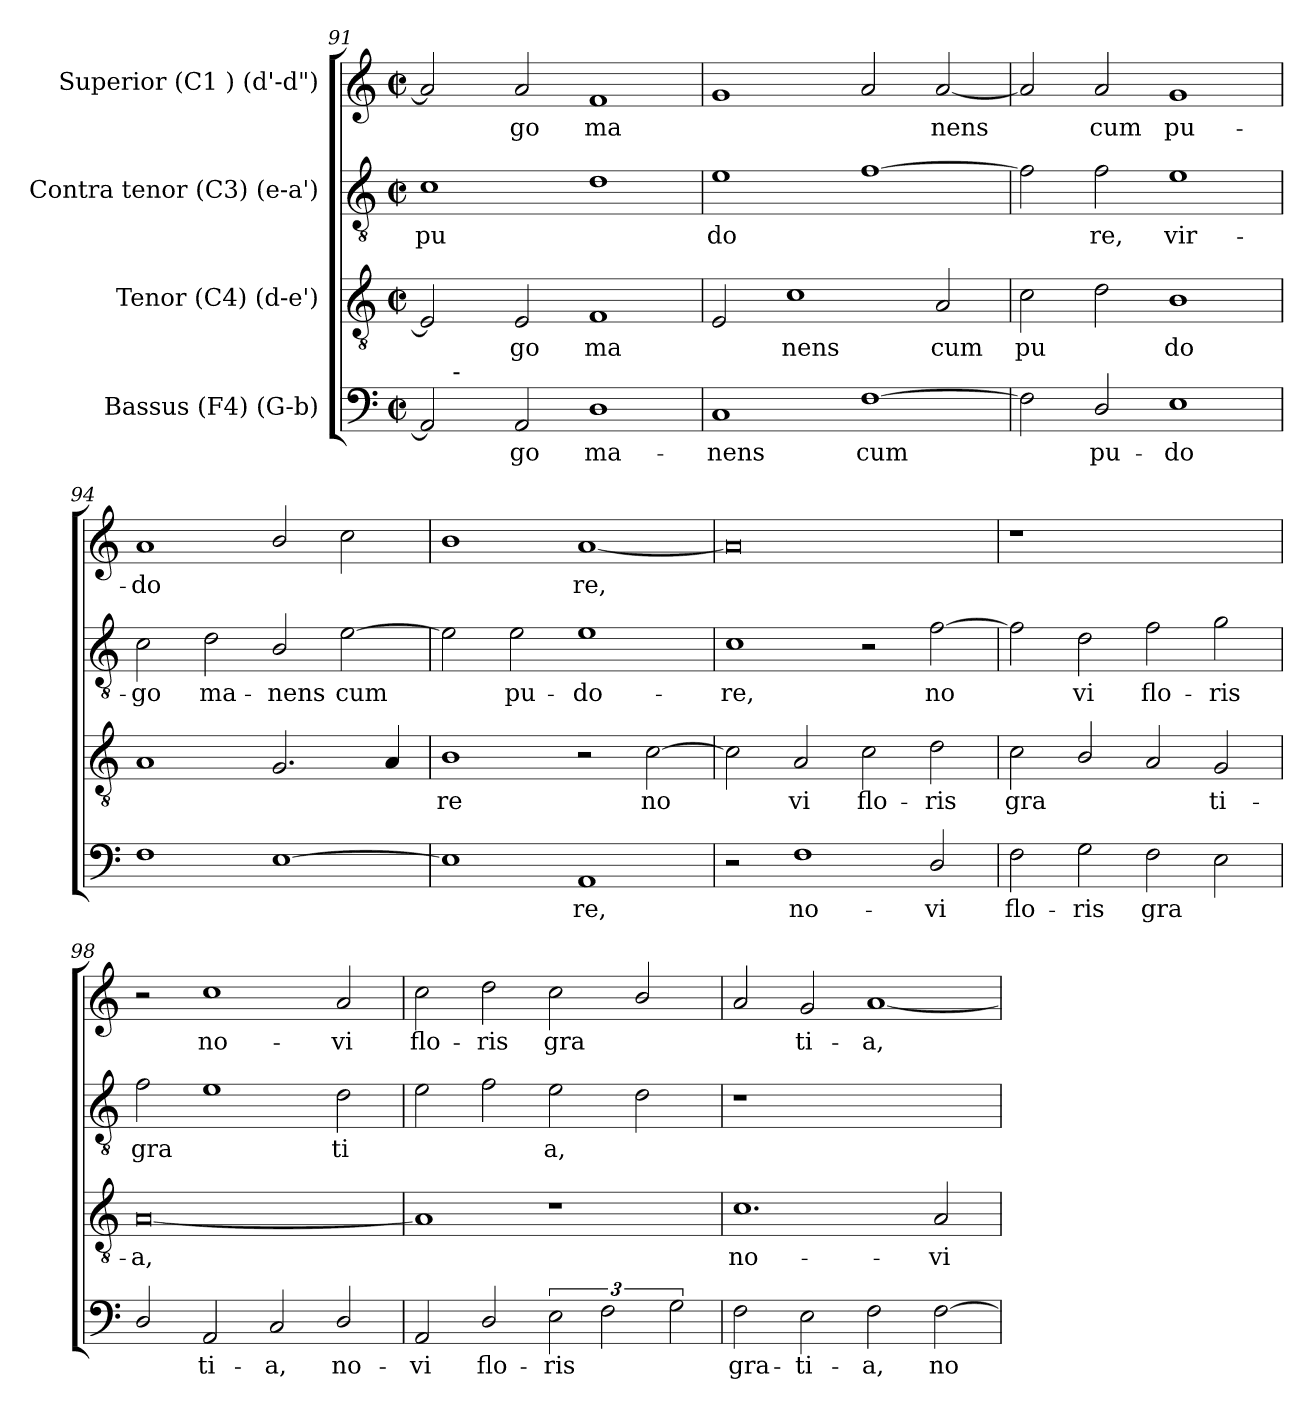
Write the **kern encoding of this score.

**kern	**text	**kern	**text	**kern	**text	**kern	**text
*part4	*part4	*part3	*part3	*part2	*part2	*part1	*part1
*staff4	*staff4	*staff3	*staff3	*staff2	*staff2	*staff1	*staff1
*I"Bassus (F4)  (G-b)	*	*I"Tenor (C4)  (d-e')	*	*I"Contra tenor (C3)  (e-a')	*	*I"Superior (C1 )  (d'-d")	*
!!LO:PB:g=z
*clefF4	*	*clefGv2	*	*clefGv2	*	*clefG2	*
*k[]	*	*k[]	*	*k[]	*	*k[]	*
*C:	*	*C:	*	*C:	*	*C:	*
*M2/2	*	*M2/2	*	*M2/2	*	*M2/2	*
*met(c|)	*	*met(c|)	*	*met(c|)	*	*met(c|)	*
=91	=91	=91	=91	=91	=91	=91	=91
!	!LO:LY:b:cj	!	!LO:LY:b:cj	!	!LO:LY:b:cj	!	!LO:LY:b:cj
*^	*	*	*	*	*	*	*
2AA/]	8ryy	.	2E/]	--	1c	pu-	2a/]	--
!	!LO:TX:a:t=-	!	!	!	!	!	!	!
.	1...ryy	.	.	.	.	.	.	.
!	!	!LO:LY:b:cj	!	!LO:LY:b:cj	!	!	!	!LO:LY:b:cj
2AA/	.	go	2E/	-go	.	.	2a/	-go
!	!	!LO:LY:b:cj	!	!LO:LY:b:cj	!	!LO:LY:b:cj	!	!LO:LY:b:cj
1D	.	ma-	1F	ma-	1d	--	1f	ma-
=92	=92	=92	=92	=92	=92	=92	=92	=92
!	!	!LO:LY:b:cj	!	!LO:LY:b:cj	!	!LO:LY:b:cj	!	!LO:LY:b:cj
*v	*v	*	*	*	*	*	*	*
1C	-nens	2E/	--	1e	-do-	1g	--
!	!	!	!LO:LY:b:cj	!	!	!	!
.	.	1c	-nens	.	.	.	.
!	!LO:LY:b:cj	!	!	!	!LO:LY:b:cj	!	!LO:LY:b:cj
[>1F	cum	.	.	[>1f	--	2a/	--
!	!	!	!LO:LY:b:cj	!	!	!	!LO:LY:b:cj
.	.	2A/	cum	.	.	[<2a/	-nens
=93	=93	=93	=93	=93	=93	=93	=93
!	!LO:LY:b:cj	!	!LO:LY:b:cj	!	!LO:LY:b:cj	!	!LO:LY:b:cj
2F\]	.	2c\	pu-	2f\]	--	2a/]	.
!	!LO:LY:b:cj	!	!LO:LY:b:cj	!	!LO:LY:b:cj	!	!LO:LY:b:cj
2D/	pu-	2d\	--	2f\	-re,	2a/	cum
!	!LO:LY:b:cj	!	!LO:LY:b:cj	!	!LO:LY:b:cj	!	!LO:LY:b:cj
1E	-do-	1B	-do-	1e	vir-	1g	pu-
=94	=94	=94	=94	=94	=94	=94	=94
!	!LO:LY:b:cj	!	!LO:LY:b:cj	!	!LO:LY:b:cj	!	!LO:LY:b:cj
1F	--	1A	--	2c\	-go	1a	-do-
!	!	!	!	!	!LO:LY:b:cj	!	!
.	.	.	.	2d\	ma-	.	.
!	!LO:LY:b:cj	!	!LO:LY:b:cj	!	!LO:LY:b:cj	!	!LO:LY:b:cj
[>1E	--	2.G/	--	2B/	-nens	2b/	--
!	!	!	!	!	!LO:LY:b:cj	!	!LO:LY:b:cj
.	.	.	.	[>2e\	cum	2cc\	--
!	!	!	!LO:LY:b:cj	!	!	!	!
.	.	4A/	--	.	.	.	.
=95	=95	=95	=95	=95	=95	=95	=95
!	!LO:LY:b:cj	!	!LO:LY:b:cj	!	!LO:LY:b:cj	!	!LO:LY:b:cj
1E]	--	1B	-re	2e\]	.	1b	--
!	!	!	!	!	!LO:LY:b:cj	!	!
.	.	.	.	2e\	pu-	.	.
!	!LO:LY:b:cj	!	!	!	!LO:LY:b:cj	!	!LO:LY:b:cj
1AA	-re,	2r	.	1e	-do-	[>1a	-re,
!	!	!	!LO:LY:b:cj	!	!	!	!
.	.	[>2c\	no-	.	.	.	.
!!LO:PB:g=z
=96	=96	=96	=96	=96	=96	=96	=96
!	!	!	!LO:LY:b:cj	!	!LO:LY:b:cj	!	!LO:LY:b:cj
2r	.	2c\]	--	1c	-re,	0a]	.
!	!LO:LY:b:cj	!	!LO:LY:b:cj	!	!	!	!
1F	no-	2A/	-vi	.	.	.	.
!	!	!	!LO:LY:b:cj	!	!	!	!
.	.	2c\	flo-	2r	.	.	.
!	!LO:LY:b:cj	!	!LO:LY:b:cj	!	!LO:LY:b:cj	!	!
2D/	-vi	2d\	-ris	[>2f\	no-	.	.
=97	=97	=97	=97	=97	=97	=97	=97
!	!LO:LY:b:cj	!	!LO:LY:b:cj	!	!LO:LY:b:cj	!	!
2F\	flo-	2c\	gra-	2f\]	--	1r	.
!	!LO:LY:b:cj	!	!LO:LY:b:cj	!	!LO:LY:b:cj	!	!
2G\	-ris	2B/	--	2d\	-vi	.	.
!	!LO:LY:b:cj	!	!LO:LY:b:cj	!	!LO:LY:b:cj	!	!
2F\	gra-	2A/	--	2f\	flo-	1ryy	.
!	!LO:LY:b:cj	!	!LO:LY:b:cj	!	!LO:LY:b:cj	!	!
2E\	--	2G/	-ti-	2g\	-ris	.	.
=98	=98	=98	=98	=98	=98	=98	=98
!	!LO:LY:b:cj	!	!LO:LY:b:cj	!	!LO:LY:b:cj	!	!
2D/	--	[<0A	-a,	2f\	gra-	2r	.
!	!LO:LY:b:cj	!	!	!	!LO:LY:b:cj	!	!LO:LY:b:cj
2AA/	-ti-	.	.	1e	--	1cc	no-
!	!LO:LY:b:cj	!	!	!	!	!	!
2C/	-a,	.	.	.	.	.	.
!	!LO:LY:b:cj	!	!	!	!LO:LY:b:cj	!	!LO:LY:b:cj
2D/	no-	.	.	2d\	-ti-	2a/	-vi
=99	=99	=99	=99	=99	=99	=99	=99
!	!LO:LY:b:cj	!	!LO:LY:b:cj	!	!LO:LY:b:cj	!	!LO:LY:b:cj
2AA/	-vi	1A]	.	2e\	--	2cc\	flo-
!	!LO:LY:b:cj	!	!	!	!LO:LY:b:cj	!	!LO:LY:b:cj
2D/	flo-	.	.	2f\	--	2dd\	-ris
!	!LO:LY:b:cj	!	!	!	!LO:LY:b:cj	!	!LO:LY:b:cj
3E\	-ris	1r	.	2e\	-a,	2cc\	gra-
!	!LO:LY:b:cj	!	!	!	!	!	!
3F\	.	.	.	.	.	.	.
!	!	!	!	!	!LO:LY:b:cj	!	!LO:LY:b:cj
.	.	.	.	2d\	.	2b/	--
!	!LO:LY:b:cj	!	!	!	!	!	!
3G\	.	.	.	.	.	.	.
!!LO:LB:g=z
=100	=100	=100	=100	=100	=100	=100	=100
!	!LO:LY:b:cj	!	!LO:LY:b:cj	!	!	!	!LO:LY:b:cj
2F\	gra-	1.c	no-	1r	.	2a/	--
!	!LO:LY:b:cj	!	!	!	!	!	!LO:LY:b:cj
2E\	-ti-	.	.	.	.	2g/	-ti-
!	!LO:LY:b:cj	!	!	!	!	!	!LO:LY:b:cj
2F\	-a,	.	.	1ryy	.	[<1a	-a,
!	!LO:LY:b:cj	!	!LO:LY:b:cj	!	!	!	!
[>2F\	no-	2A/	-vi	.	.	.	.
=	=	=	=	=	=	=	=
*-	*-	*-	*-	*-	*-	*-	*-
